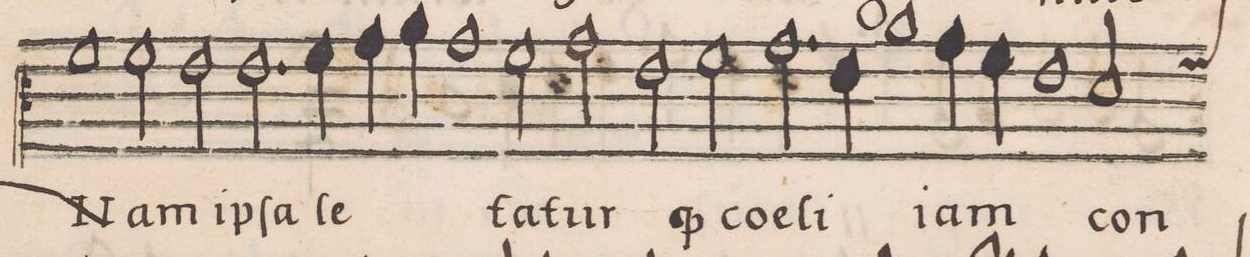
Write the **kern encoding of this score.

**kern	**text	**text
*I"CANTVS	*	*
*clefC3	*	*
*k[]	*	*
*met(C|)	*	*
*M2/1	*	*
1f	Nam	.
2f\	.	.
2e\	ip-	.
=19-	=19-	=19-
2.e\	-ſa	.
4f\	le-	.
4g\	.	.
4a\	.	.
1g\	.	.
=20-	=20-	=20-
2f\	-ta-	.
2g\	-tur	.
2e\	q(uod)	.
=21-	=21-	=21-
2f\	coe-	.
2.g\	-li	.
4e\	.	.
1a\	iam	.
=22-	=22-	=22-
4g\	.	.
4f\	.	.
1e	.	.
=23-	=23-	=23-
*custos:f	*	*
2d/	con-	.
*-	*-	*-
